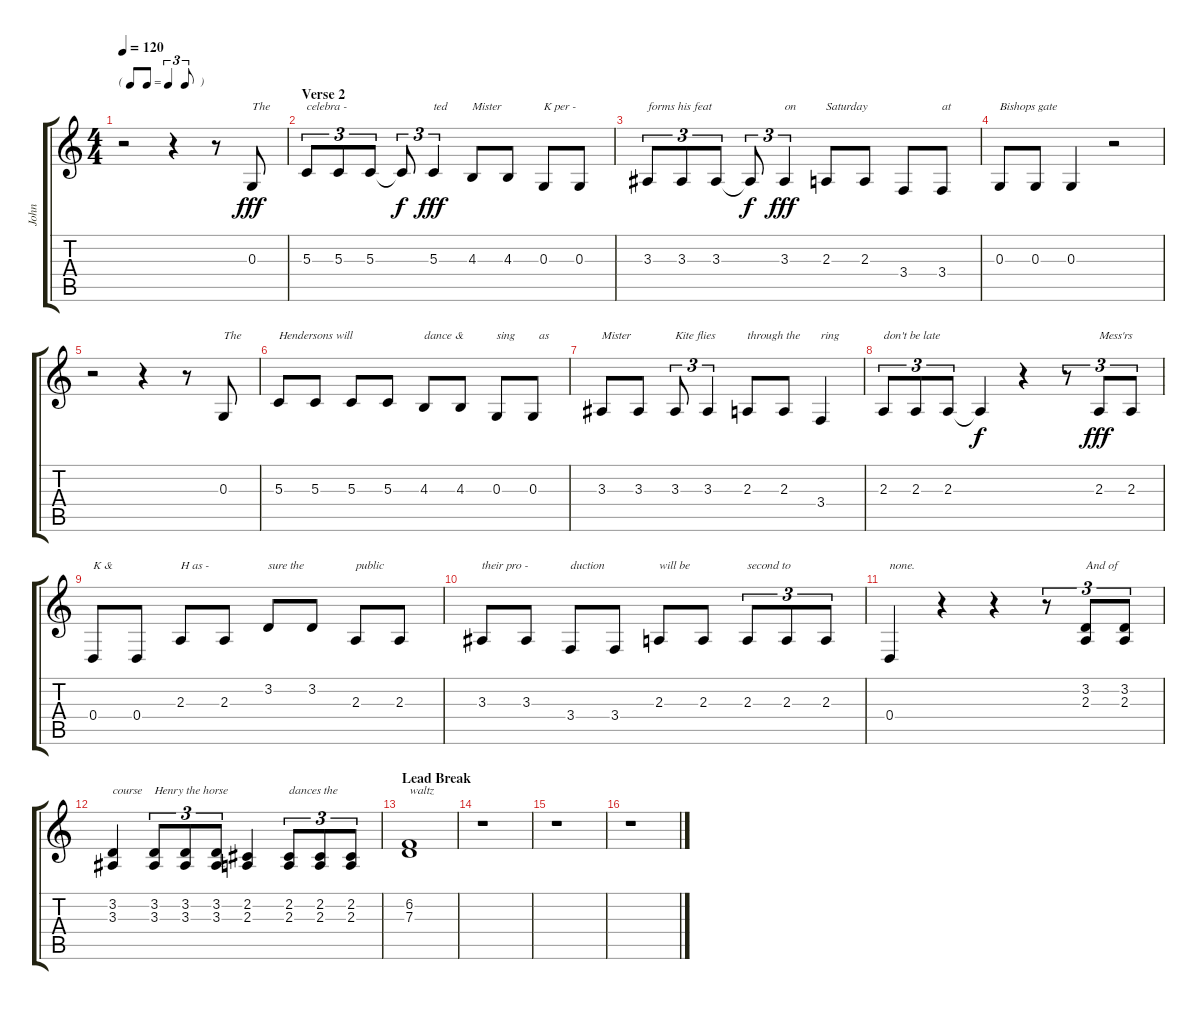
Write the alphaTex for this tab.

\track ("John" "John") {instrument clarinet}
\staff {score tabs}
\tuning (E4 B3 G3 D3 A2 E2) {hide}
\ts (4 4)
\tf triplet8th
\tempo 120
\clef g2
\ks c
r.2{dy fff} r.4 r.8 0.3.8{txt "The"} |
\section ("" "Verse 2")
5.3.8{tu (3 2) txt "celebra -"} 5.3.8{tu (3 2)} 5.3.8{tu (3 2)} 5.3{t}.8{tu (3 2) dy f} 5.3.4{tu (3 2) txt "ted" dy fff} 4.3.8{txt "Mister"} 4.3.8 0.3.8{txt "K per -"} 0.3.8 |
3.3.8{tu (3 2) txt "forms his feat"} 3.3.8{tu (3 2)} 3.3.8{tu (3 2)} 3.3{t}.8{tu (3 2) dy f} 3.3.4{tu (3 2) txt "on" dy fff} 2.3.8{txt "Saturday"} 2.3.8 3.4.8 3.4.8{txt "at"} |
0.3.8{txt "Bishops gate"} 0.3.8 0.3.4 r.2 |
r.2 r.4 r.8 0.3.8{txt "The"} |
5.3.8{txt "Hendersons will"} 5.3.8 5.3.8 5.3.8 4.3.8{txt "dance &"} 4.3.8 0.3.8{txt "sing"} 0.3.8{txt "  as"} |
3.3.8{txt "Mister"} 3.3.8 3.3.8{tu (3 2) txt "Kite flies"} 3.3.4{tu (3 2)} 2.3.8{txt "through the"} 2.3.8 3.4.4{txt "ring"} |
2.3.8{tu (3 2) txt "don't be late"} 2.3.8{tu (3 2)} 2.3.8{tu (3 2)} 2.3{t}.4{dy f} r.4 r.8{tu (3 2)} 2.3.8{tu (3 2) txt "Mess'rs" dy fff} 2.3.8{tu (3 2)} |
0.4.8{txt "K &"} 0.4.8 2.3.8{txt "H as -"} 2.3.8 3.2.8{txt "sure the"} 3.2.8 2.3.8{txt "public"} 2.3.8 |
3.3.8{txt "their pro -"} 3.3.8 3.4.8{txt "duction"} 3.4.8 2.3.8{txt "will be"} 2.3.8 2.3.8{tu (3 2) txt "second to"} 2.3.8{tu (3 2)} 2.3.8{tu (3 2)} |
0.4.4{txt "none."} r.4 r.4 r.8{tu (3 2)} (3.2 2.3).8{tu (3 2) txt "And of"} (3.2 2.3).8{tu (3 2)} |
(3.2 3.3).4{txt "course"} (3.2 3.3).8{tu (3 2) txt "Henry the horse"} (3.2 3.3).8{tu (3 2)} (3.2 3.3).8{tu (3 2)} (2.2 2.3).4 (2.2 2.3).8{tu (3 2) txt "dances the"} (2.2 2.3).8{tu (3 2)} (2.2 2.3).8{tu (3 2)} |
\section ("" "Lead Break")
(6.2 7.3).1{txt "waltz"} |
r.1 |
r.1 |
r.1
